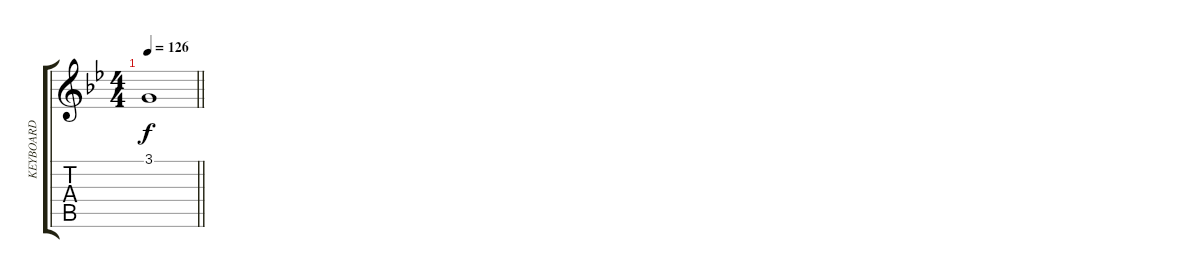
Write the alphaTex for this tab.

\track ("KEYBOARD" "KEYBOARD") {instrument stringensemble1}
\staff {score tabs}
\tuning (E4 B3 G3 D3 A2 E2) {hide}
\ts (4 4)
\tempo 126
\clef g2
\barLineRight lightlight
\ks bb
3.1{t}.1{dy f}
